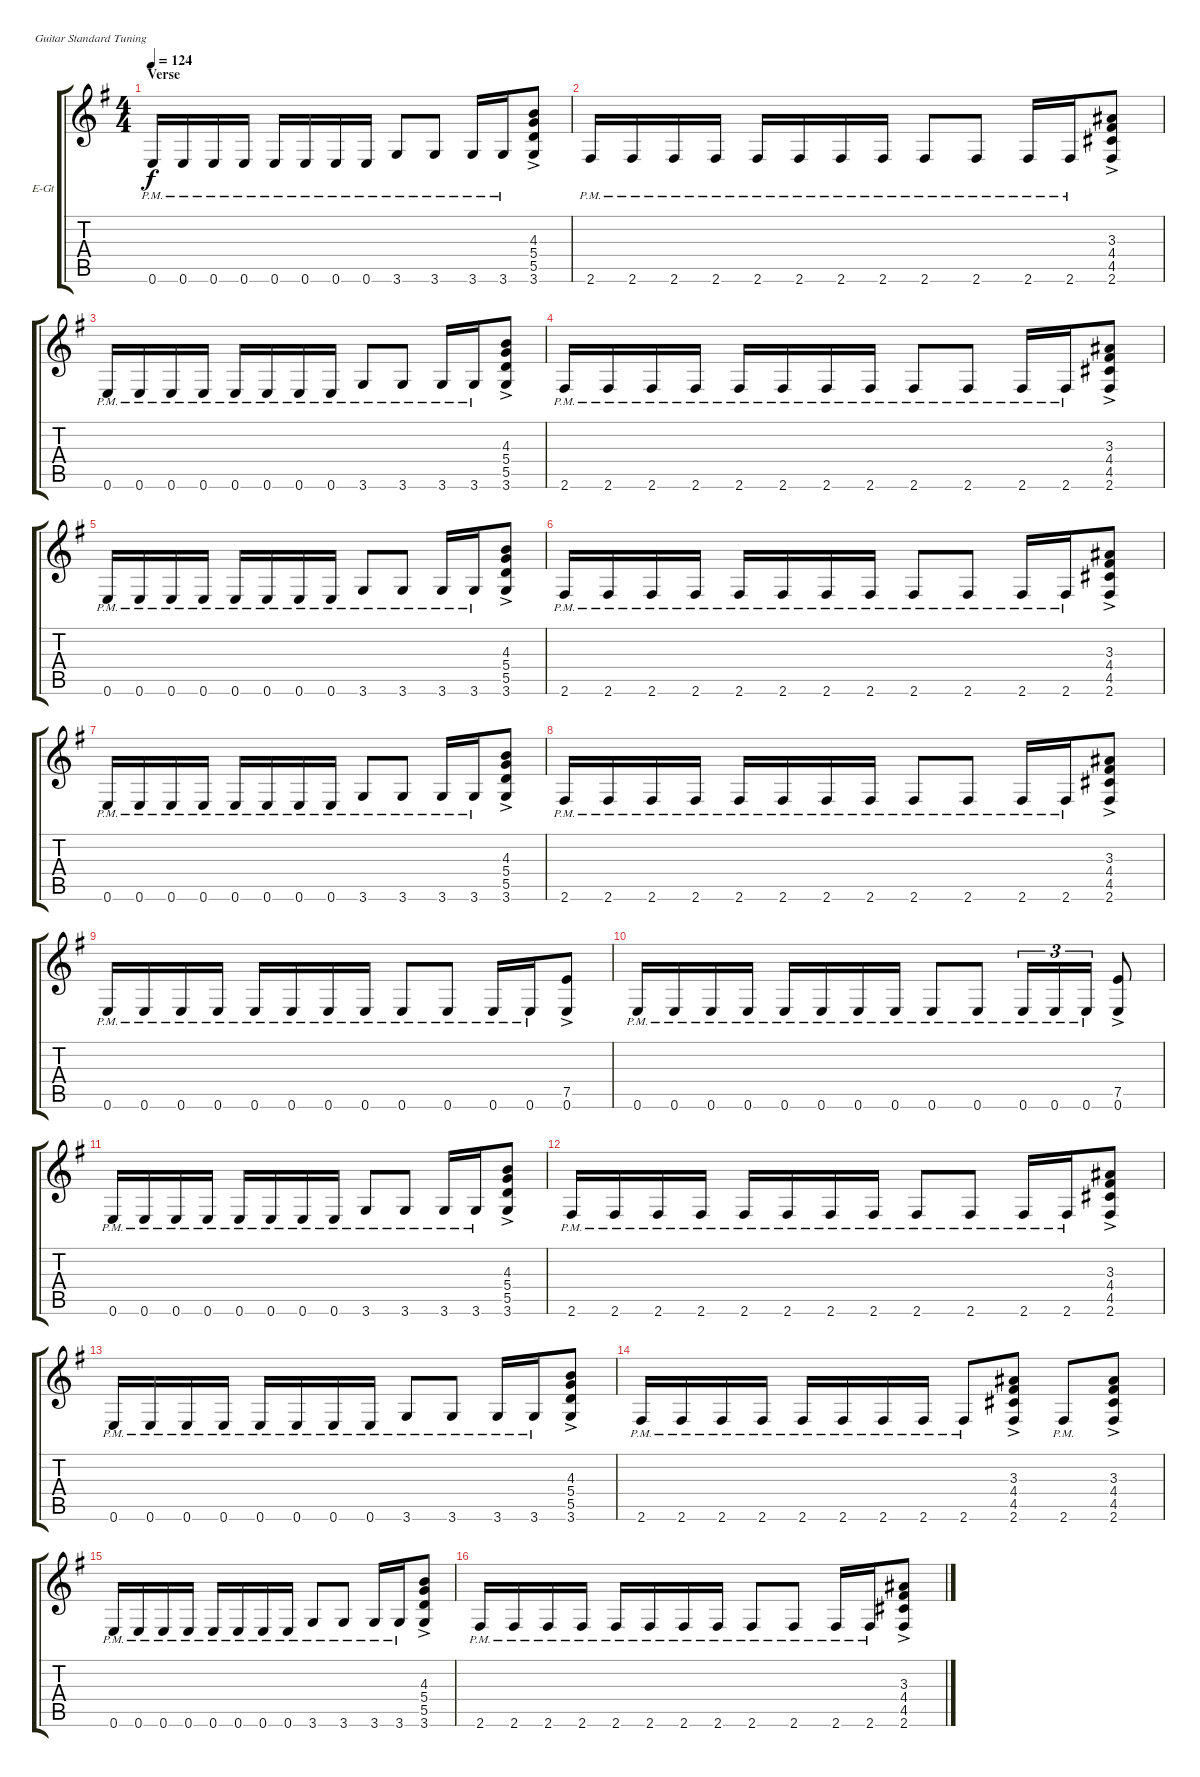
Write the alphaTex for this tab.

\bracketExtendMode groupsimilarinstruments
\firstSystemTrackNameOrientation horizontal
\otherSystemsTrackNameOrientation horizontal
\track ("1 Guitar" "E-Gt") {instrument distortionguitar}
\staff {score tabs}
\tuning (E4 B3 G3 D3 A2 E2)
\ts (4 4)
\section ("" "Verse")
\tempo 124
\clef g2
\scale
1.05549
\ks g
0.6{pm}.16{dy f} 0.6{pm}.16 0.6{pm}.16 0.6{pm}.16 0.6{pm}.16 0.6{pm}.16 0.6{pm}.16 0.6{pm}.16 3.6{pm}.8 3.6{pm}.8 3.6{pm}.16 3.6{pm}.16 (4.3{ac} 5.4{ac} 5.5{ac} 3.6{ac}).8 |
\scale
0.944515 2.6{pm}.16 2.6{pm}.16 2.6{pm}.16 2.6{pm}.16 2.6{pm}.16 2.6{pm}.16 2.6{pm}.16 2.6{pm}.16 2.6{pm}.8 2.6{pm}.8 2.6{pm}.16 2.6{pm}.16 (3.3{ac} 4.4{ac} 4.5{ac} 2.6{ac}).8 |
\scale
1.05549 0.6{pm}.16 0.6{pm}.16 0.6{pm}.16 0.6{pm}.16 0.6{pm}.16 0.6{pm}.16 0.6{pm}.16 0.6{pm}.16 3.6{pm}.8 3.6{pm}.8 3.6{pm}.16 3.6{pm}.16 (4.3{ac} 5.4{ac} 5.5{ac} 3.6{ac}).8 |
\scale
0.944515 2.6{pm}.16 2.6{pm}.16 2.6{pm}.16 2.6{pm}.16 2.6{pm}.16 2.6{pm}.16 2.6{pm}.16 2.6{pm}.16 2.6{pm}.8 2.6{pm}.8 2.6{pm}.16 2.6{pm}.16 (3.3{ac} 4.4{ac} 4.5{ac} 2.6{ac}).8 |
\scale
1.05549 0.6{pm}.16 0.6{pm}.16 0.6{pm}.16 0.6{pm}.16 0.6{pm}.16 0.6{pm}.16 0.6{pm}.16 0.6{pm}.16 3.6{pm}.8 3.6{pm}.8 3.6{pm}.16 3.6{pm}.16 (4.3{ac} 5.4{ac} 5.5{ac} 3.6{ac}).8 |
\scale
0.944515 2.6{pm}.16 2.6{pm}.16 2.6{pm}.16 2.6{pm}.16 2.6{pm}.16 2.6{pm}.16 2.6{pm}.16 2.6{pm}.16 2.6{pm}.8 2.6{pm}.8 2.6{pm}.16 2.6{pm}.16 (3.3{ac} 4.4{ac} 4.5{ac} 2.6{ac}).8 |
\scale
1.05549 0.6{pm}.16 0.6{pm}.16 0.6{pm}.16 0.6{pm}.16 0.6{pm}.16 0.6{pm}.16 0.6{pm}.16 0.6{pm}.16 3.6{pm}.8 3.6{pm}.8 3.6{pm}.16 3.6{pm}.16 (4.3{ac} 5.4{ac} 5.5{ac} 3.6{ac}).8 |
\scale
0.944515 2.6{pm}.16 2.6{pm}.16 2.6{pm}.16 2.6{pm}.16 2.6{pm}.16 2.6{pm}.16 2.6{pm}.16 2.6{pm}.16 2.6{pm}.8 2.6{pm}.8 2.6{pm}.16 2.6{pm}.16 (3.3{ac} 4.4{ac} 4.5{ac} 2.6{ac}).8 |
\scale
1.05549 0.6{pm}.16 0.6{pm}.16 0.6{pm}.16 0.6{pm}.16 0.6{pm}.16 0.6{pm}.16 0.6{pm}.16 0.6{pm}.16 0.6{pm}.8 0.6{pm}.8 0.6{pm}.16 0.6{pm}.16 (7.5{ac} 0.6{ac}).8 |
\scale
0.944515 0.6{pm}.16 0.6{pm}.16 0.6{pm}.16 0.6{pm}.16 0.6{pm}.16 0.6{pm}.16 0.6{pm}.16 0.6{pm}.16 0.6{pm}.8 0.6{pm}.8 0.6{pm}.16{tu (3 2)} 0.6{pm}.16{tu (3 2)} 0.6{pm}.16{tu (3 2)} (7.5{ac} 0.6{ac}).8 |
\scale
1.05549 0.6{pm}.16 0.6{pm}.16 0.6{pm}.16 0.6{pm}.16 0.6{pm}.16 0.6{pm}.16 0.6{pm}.16 0.6{pm}.16 3.6{pm}.8 3.6{pm}.8 3.6{pm}.16 3.6{pm}.16 (4.3{ac} 5.4{ac} 5.5{ac} 3.6{ac}).8 |
\scale
0.944515 2.6{pm}.16 2.6{pm}.16 2.6{pm}.16 2.6{pm}.16 2.6{pm}.16 2.6{pm}.16 2.6{pm}.16 2.6{pm}.16 2.6{pm}.8 2.6{pm}.8 2.6{pm}.16 2.6{pm}.16 (3.3{ac} 4.4{ac} 4.5{ac} 2.6{ac}).8 |
\scale
1.05549 0.6{pm}.16 0.6{pm}.16 0.6{pm}.16 0.6{pm}.16 0.6{pm}.16 0.6{pm}.16 0.6{pm}.16 0.6{pm}.16 3.6{pm}.8 3.6{pm}.8 3.6{pm}.16 3.6{pm}.16 (4.3{ac} 5.4{ac} 5.5{ac} 3.6{ac}).8 |
\scale
0.944515 2.6{pm}.16 2.6{pm}.16 2.6{pm}.16 2.6{pm}.16 2.6{pm}.16 2.6{pm}.16 2.6{pm}.16 2.6{pm}.16 2.6{pm}.8 (3.3{ac} 4.4{ac} 4.5{ac} 2.6{ac}).8 2.6{pm}.8 (3.3{ac} 4.4{ac} 4.5{ac} 2.6{ac}).8 |
\scale
1.05549 0.6{pm}.16 0.6{pm}.16 0.6{pm}.16 0.6{pm}.16 0.6{pm}.16 0.6{pm}.16 0.6{pm}.16 0.6{pm}.16 3.6{pm}.8 3.6{pm}.8 3.6{pm}.16 3.6{pm}.16 (4.3{ac} 5.4{ac} 5.5{ac} 3.6{ac}).8 |
\scale
0.944515 2.6{pm}.16 2.6{pm}.16 2.6{pm}.16 2.6{pm}.16 2.6{pm}.16 2.6{pm}.16 2.6{pm}.16 2.6{pm}.16 2.6{pm}.8 2.6{pm}.8 2.6{pm}.16 2.6{pm}.16 (3.3{ac} 4.4{ac} 4.5{ac} 2.6{ac}).8
